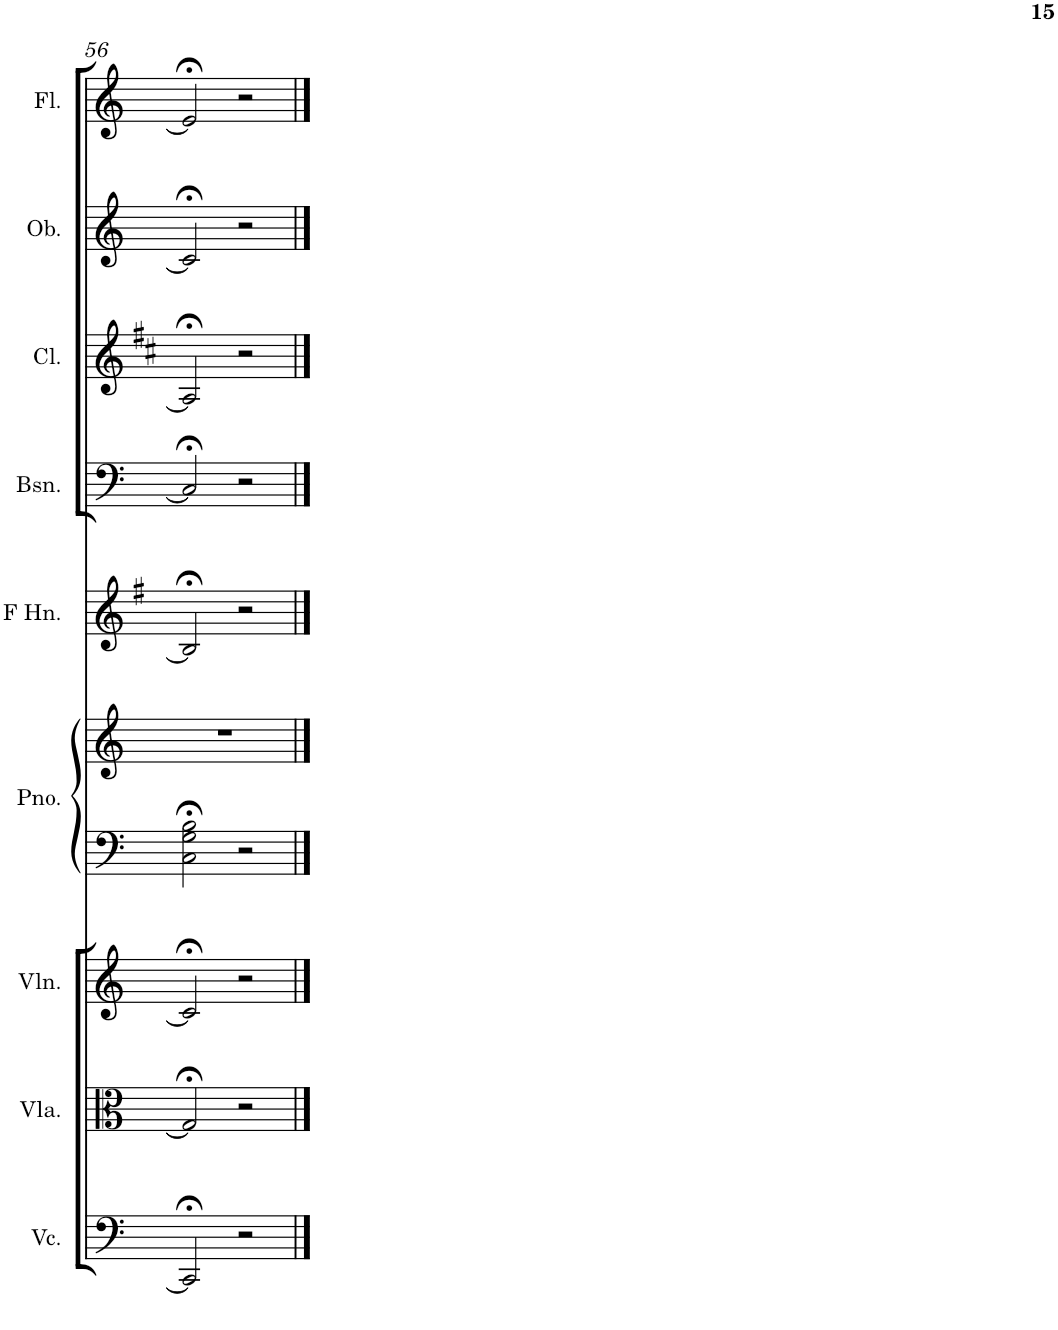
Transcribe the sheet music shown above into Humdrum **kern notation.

**kern	**kern	**kern	**kern	**kern	**kern	**kern	**kern	**kern	**kern
*part9	*part8	*part7	*part6	*part6	*part5	*part4	*part3	*part2	*part1
*staff10	*staff9	*staff8	*staff7	*staff6	*staff5	*staff4	*staff3	*staff2	*staff1
*I"Violoncello	*I"Viola	*I"Violin	*I"Grand Piano	*	*I"French Horn	*I"Bassoon	*I"Clarinet	*I"Oboe	*I"Flute
*I'Vc.	*I'Vla.	*I'Vln.	*I'Pno.	*	*I'F Hn.	*I'Bsn.	*I'Cl.	*I'Ob.	*I'Fl.
!!LO:PB:g=z
*clefF4	*clefC3	*clefG2	*clefF4	*clefG2	*clefG2	*clefF4	*clefG2	*clefG2	*clefG2
*	*	*	*	*	*Trd4c7	*	*Trd1c2	*	*
*k[]	*k[]	*k[]	*k[]	*k[]	*k[f#]	*k[]	*k[f#c#]	*k[]	*k[]
*C:	*C:	*C:	*C:	*C:	*G:	*C:	*D:	*C:	*C:
*M4/4	*M4/4	*M4/4	*M4/4	*M4/4	*M4/4	*M4/4	*M4/4	*M4/4	*M4/4
=56	=56	=56	=56	=56	=56	=56	=56	=56	=56
2CC;</]	2G;</]	2c;</]	2C\;< 2G\;< 2B\;<	1r	2B;</]	2C;</]	2A;</]	2c;</]	2e;</]
2r	2r	2r	2r	.	2r	2r	2r	2r	2r
==	==	==	==	==	==	==	==	==	==
*-	*-	*-	*-	*-	*-	*-	*-	*-	*-
